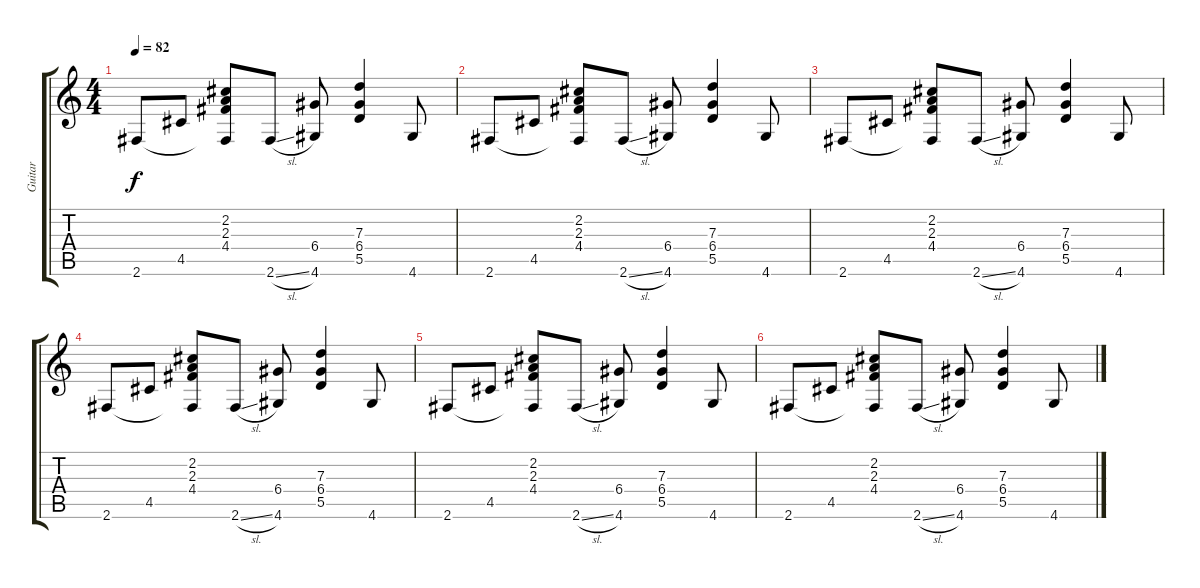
\track ("Guitar" "Guitar") {instrument acousticguitarnylon}
\staff {score tabs}
\tuning (E4 B3 G3 D3 A2 E2) {hide}
\ts (4 4)
\tempo 82
\clef g2
\ks c
2.6.8{dy f volume 9} 4.5.8 (2.2 2.3 4.4 2.6{t}).8 2.6{sl}.8 (6.4 4.6).8 (7.3 6.4 5.5).4 4.6.8 |
2.6.8{volume 7} 4.5.8 (2.2 2.3 4.4 2.6{t}).8 2.6{sl}.8 (6.4 4.6).8 (7.3 6.4 5.5).4 4.6.8 |
2.6.8{volume 5} 4.5.8 (2.2 2.3 4.4 2.6{t}).8 2.6{sl}.8 (6.4 4.6).8 (7.3 6.4 5.5).4 4.6.8 |
2.6.8{volume 3} 4.5.8 (2.2 2.3 4.4 2.6{t}).8 2.6{sl}.8 (6.4 4.6).8 (7.3 6.4 5.5).4 4.6.8 |
2.6.8{volume 1} 4.5.8 (2.2 2.3 4.4 2.6{t}).8 2.6{sl}.8 (6.4 4.6).8 (7.3 6.4 5.5).4 4.6.8 |
2.6.8{volume 0} 4.5.8 (2.2 2.3 4.4 2.6{t}).8 2.6{sl}.8 (6.4 4.6).8 (7.3 6.4 5.5).4 4.6.8
